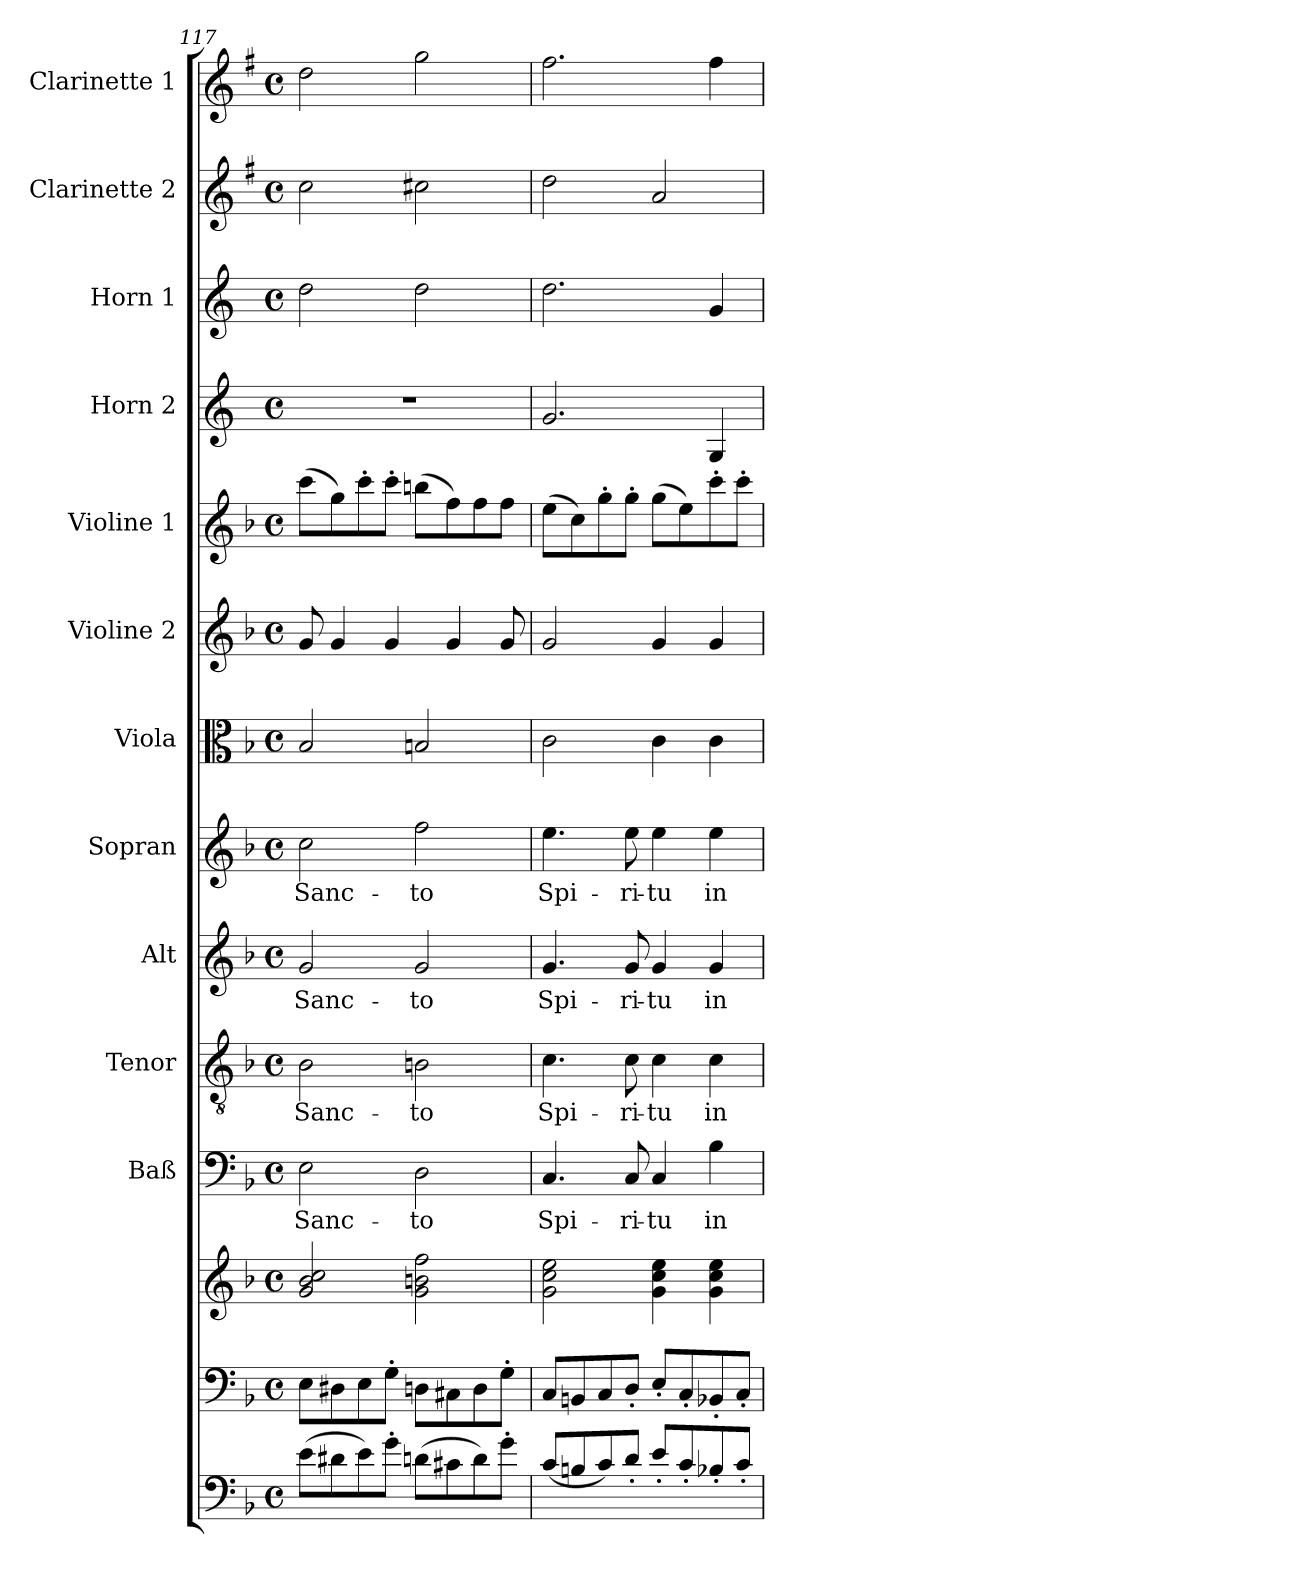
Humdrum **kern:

**kern	**kern	**kern	**kern	**text	**kern	**text	**kern	**text	**kern	**text	**kern	**kern	**kern	**kern	**kern	**kern	**kern
*part13	*part12	*part12	*part11	*part11	*part10	*part10	*part9	*part9	*part8	*part8	*part7	*part6	*part5	*part4	*part3	*part2	*part1
*staff14	*staff13	*staff12	*staff11	*staff11	*staff10	*staff10	*staff9	*staff9	*staff8	*staff8	*staff7	*staff6	*staff5	*staff4	*staff3	*staff2	*staff1
*	*	*	*I"Baß	*	*I"Tenor	*	*I"Alt	*	*I"Sopran	*	*I"Viola	*I"Violine 2	*I"Violine 1	*I"Horn 2	*I"Horn 1	*I"Clarinette 2	*I"Clarinette 1
*	*	*	*I'Baß	*	*I'Ten	*	*I'Alt	*	*I'Sop	*	*I'Vla.	*I'Vln. 2	*I'Vln. 1	*I'Hrn. 2	*I'Hrn. 1	*	*
*clefF4	*clefF4	*clefG2	*clefF4	*	*clefGv2	*	*clefG2	*	*clefG2	*	*clefC3	*clefG2	*clefG2	*clefG2	*clefG2	*clefG2	*clefG2
*ITrd7c12	*	*	*	*	*	*	*	*	*	*	*	*	*	*ITrd4c7	*ITrd4c7	*ITrd1c2	*ITrd1c2
*k[b-]	*k[b-]	*k[b-]	*k[b-]	*	*k[b-]	*	*k[b-]	*	*k[b-]	*	*k[b-]	*k[b-]	*k[b-]	*k[b-]	*k[b-]	*k[b-]	*k[b-]
*F:	*F:	*F:	*F:	*	*F:	*	*F:	*	*F:	*	*F:	*F:	*F:	*F:	*F:	*F:	*F:
*M4/4	*M4/4	*M4/4	*M4/4	*	*M4/4	*	*M4/4	*	*M4/4	*	*M4/4	*M4/4	*M4/4	*M4/4	*M4/4	*M4/4	*M4/4
*met(c)	*met(c)	*met(c)	*met(c)	*	*met(c)	*	*met(c)	*	*met(c)	*	*met(c)	*met(c)	*met(c)	*met(c)	*met(c)	*met(c)	*met(c)
=117	=117	=117	=117	=117	=117	=117	=117	=117	=117	=117	=117	=117	=117	=117	=117	=117	=117
!	!	!	!	!LO:LY:b	!	!LO:LY:b	!	!LO:LY:b	!	!LO:LY:b	!	!	!	!	!	!	!
(>8E\L	8E\L	2g/ 2b-/ 2cc/	2E\	Sanc-	2B-\	Sanc-	2g/	Sanc-	2cc\	Sanc-	2B-/	8g/	(>8ccc\L	1r	2g\	2b-\	2cc\
8D#X\	8D#X\	.	.	.	.	.	.	.	.	.	.	4g/	8gg\)	.	.	.	.
8E\)	8E\	.	.	.	.	.	.	.	.	.	.	.	8ccc'>\	.	.	.	.
8G'>\J	8G'>\J	.	.	.	.	.	.	.	.	.	.	4g/	8ccc'>\J	.	.	.	.
!	!	!	!	!LO:LY:b	!	!LO:LY:b	!	!LO:LY:b	!	!LO:LY:b	!	!	!	!	!	!	!
(>8Dn\L	8Dn\L	2g\ 2bn\ 2ff\	2D\	-to	2Bn\	-to	2g/	-to	2ff\	-to	2Bn/	.	(>8bbn\L	.	2g\	2bn\	2ff\
8C#X\	8C#X\	.	.	.	.	.	.	.	.	.	.	4g/	8ff\)	.	.	.	.
8D\)	8D\	.	.	.	.	.	.	.	.	.	.	.	8ff\	.	.	.	.
8G'>\J	8G'>\J	.	.	.	.	.	.	.	.	.	.	8g/	8ff\J	.	.	.	.
=118	=118	=118	=118	=118	=118	=118	=118	=118	=118	=118	=118	=118	=118	=118	=118	=118	=118
!	!	!	!	!LO:LY:b	!	!LO:LY:b	!	!LO:LY:b	!	!LO:LY:b	!	!	!	!	!	!	!
(<8C/L	8C/L	2g\ 2cc\ 2ee\	4.C/	Spi-	4.c\	Spi-	4.g/	Spi-	4.ee\	Spi-	2c\	2g/	(>8ee\L	2.c/	2.g\	2cc\	2.ee\
8BBn/	8BBn/	.	.	.	.	.	.	.	.	.	.	.	8cc\)	.	.	.	.
8C/)	8C/	.	.	.	.	.	.	.	.	.	.	.	8gg'>\	.	.	.	.
!	!	!	!	!LO:LY:b	!	!LO:LY:b	!	!LO:LY:b	!	!LO:LY:b	!	!	!	!	!	!	!
8D'</J	8D'</J	.	8C/	-ri-	8c\	-ri-	8g/	-ri-	8ee\	-ri-	.	.	8gg'>\J	.	.	.	.
!	!	!	!	!LO:LY:b	!	!LO:LY:b	!	!LO:LY:b	!	!LO:LY:b	!	!	!	!	!	!	!
8E'</L	8E'</L	4g\ 4cc\ 4ee\	4C/	-tu	4c\	-tu	4g/	-tu	4ee\	-tu	4c\	4g/	(>8gg\L	.	.	2g/	.
8C'</	8C'</	.	.	.	.	.	.	.	.	.	.	.	8ee\)	.	.	.	.
!	!	!	!	!LO:LY:b	!	!LO:LY:b	!	!LO:LY:b	!	!LO:LY:b	!	!	!	!	!	!	!
8BB-X'</	8BB-X'</	4g\ 4cc\ 4ee\	4B-\	in	4c\	in	4g/	in	4ee\	in	4c\	4g/	8ccc'>\	4C/	4c/	.	4ee\
8C'</J	8C'</J	.	.	.	.	.	.	.	.	.	.	.	8ccc'>\J	.	.	.	.
=	=	=	=	=	=	=	=	=	=	=	=	=	=	=	=	=	=
*-	*-	*-	*-	*-	*-	*-	*-	*-	*-	*-	*-	*-	*-	*-	*-	*-	*-
